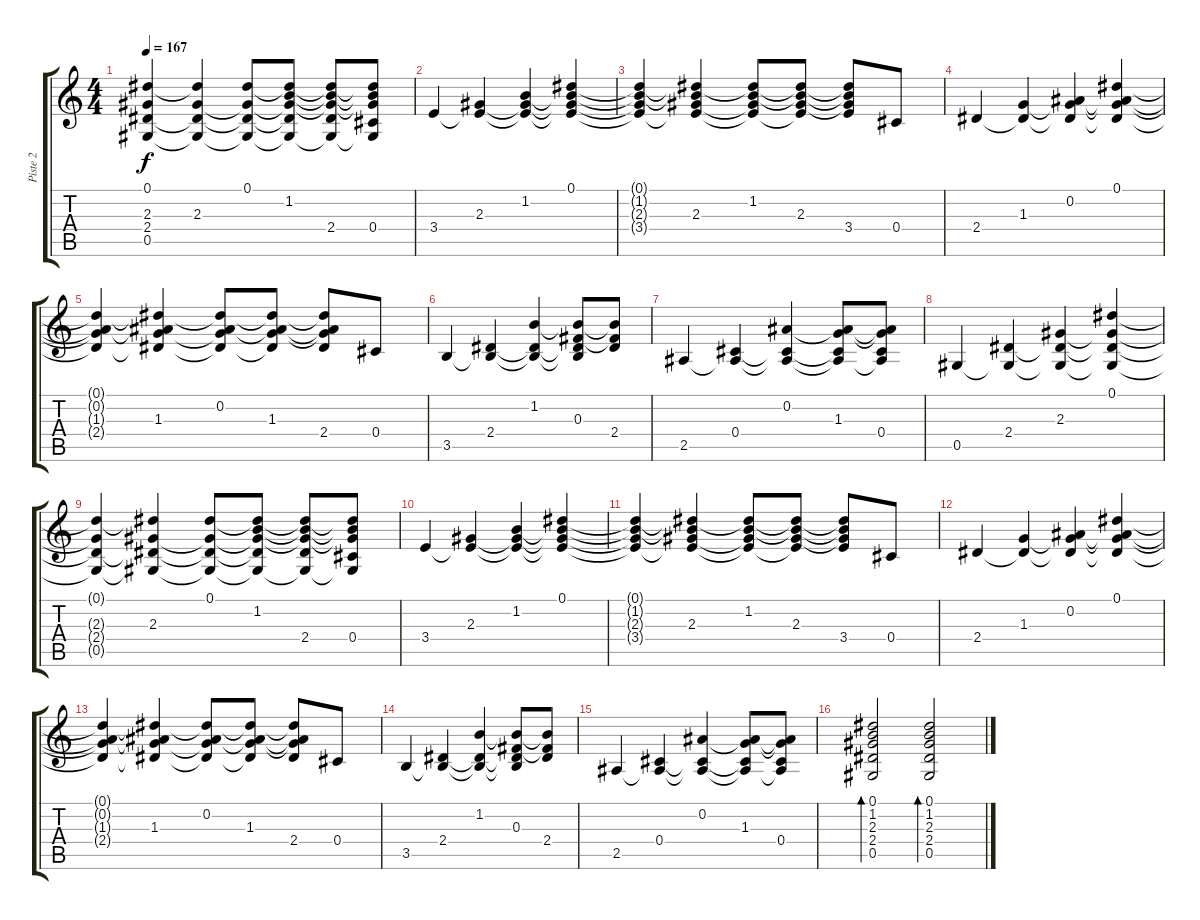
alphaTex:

\track ("Piste 2" "Piste 2") {instrument overdrivenguitar}
\staff {score tabs}
\tuning (Eb4 Bb3 Gb3 Db3 Ab2 Db2) {hide}
\ts (4 4)
\tempo 167
\clef g2
\ks c
(0.1{t} 2.3{t} 2.4{t} 0.5{t}).4{dy f} (0.1{t} 2.3 2.4{t} 0.5{t}).4 (0.1 2.3{t} 2.4{t} 0.5{t}).8 (0.1{t} 1.2 2.3{t} 2.4{t} 0.5{t}).8 (0.1{t} 1.2{t} 2.3{t} 2.4 0.5{t}).8 (0.1{t} 1.2{t} 2.3{t} 0.4 0.5{t}).8 |
3.4.4 (2.3 3.4{t}).4 (1.2 2.3{t} 3.4{t}).4 (0.1 1.2{t} 2.3{t} 3.4{t}).4 |
(0.1{t} 1.2{t} 2.3{t} 3.4{t}).4 (0.1{t} 1.2{t} 2.3 3.4{t}).4 (0.1{t} 1.2 2.3{t} 3.4{t}).8 (0.1{t} 1.2{t} 2.3 3.4{t}).8 (0.1{t} 1.2{t} 2.3{t} 3.4).8 0.4.8 |
2.4.4 (1.3 2.4{t}).4 (0.2 1.3{t} 2.4{t}).4 (0.1 0.2{t} 1.3{t} 2.4{t}).4 |
(0.1{t} 0.2{t} 1.3{t} 2.4{t}).4 (0.1{t} 0.2{t} 1.3 2.4{t}).4 (0.1{t} 0.2 1.3{t} 2.4{t}).8 (0.1{t} 0.2{t} 1.3 2.4{t}).8 (0.1{t} 0.2{t} 1.3{t} 2.4).8 0.4.8 |
3.5.4 (2.4 3.5{t}).4 (1.2 2.4{t} 3.5{t}).4 (1.2{t} 0.3 2.4{t} 3.5{t}).8 (1.2{t} 0.3{t} 2.4).8 |
2.5.4 (0.4 2.5{t}).4 (0.2 0.4{t} 2.5{t}).4 (0.2{t} 1.3 0.4{t} 2.5{t}).8 (0.2{t} 1.3{t} 0.4 2.5{t}).8 |
0.5.4 (2.4 0.5{t}).4 (2.3 2.4{t} 0.5{t}).4 (0.1 2.3{t} 2.4{t} 0.5{t}).4 |
(0.1{t} 2.3{t} 2.4{t} 0.5{t}).4 (0.1{t} 2.3 2.4{t} 0.5{t}).4 (0.1 2.3{t} 2.4{t} 0.5{t}).8 (0.1{t} 1.2 2.3{t} 2.4{t} 0.5{t}).8 (0.1{t} 1.2{t} 2.3{t} 2.4 0.5{t}).8 (0.1{t} 1.2{t} 2.3{t} 0.4 0.5{t}).8 |
3.4.4 (2.3 3.4{t}).4 (1.2 2.3{t} 3.4{t}).4 (0.1 1.2{t} 2.3{t} 3.4{t}).4 |
(0.1{t} 1.2{t} 2.3{t} 3.4{t}).4 (0.1{t} 1.2{t} 2.3 3.4{t}).4 (0.1{t} 1.2 2.3{t} 3.4{t}).8 (0.1{t} 1.2{t} 2.3 3.4{t}).8 (0.1{t} 1.2{t} 2.3{t} 3.4).8 0.4.8 |
2.4.4 (1.3 2.4{t}).4 (0.2 1.3{t} 2.4{t}).4 (0.1 0.2{t} 1.3{t} 2.4{t}).4 |
(0.1{t} 0.2{t} 1.3{t} 2.4{t}).4 (0.1{t} 0.2{t} 1.3 2.4{t}).4 (0.1{t} 0.2 1.3{t} 2.4{t}).8 (0.1{t} 0.2{t} 1.3 2.4{t}).8 (0.1{t} 0.2{t} 1.3{t} 2.4).8 0.4.8 |
3.5.4 (2.4 3.5{t}).4 (1.2 2.4{t} 3.5{t}).4 (1.2{t} 0.3 2.4{t} 3.5{t}).8 (1.2{t} 0.3{t} 2.4).8 |
2.5.4 (0.4 2.5{t}).4 (0.2 0.4{t} 2.5{t}).4 (0.2{t} 1.3 0.4{t} 2.5{t}).8 (0.2{t} 1.3{t} 0.4 2.5{t}).8 |
(0.1 1.2 2.3 2.4 0.5).2{bd 60} (0.1 1.2 2.3 2.4 0.5).2{bd 60}
